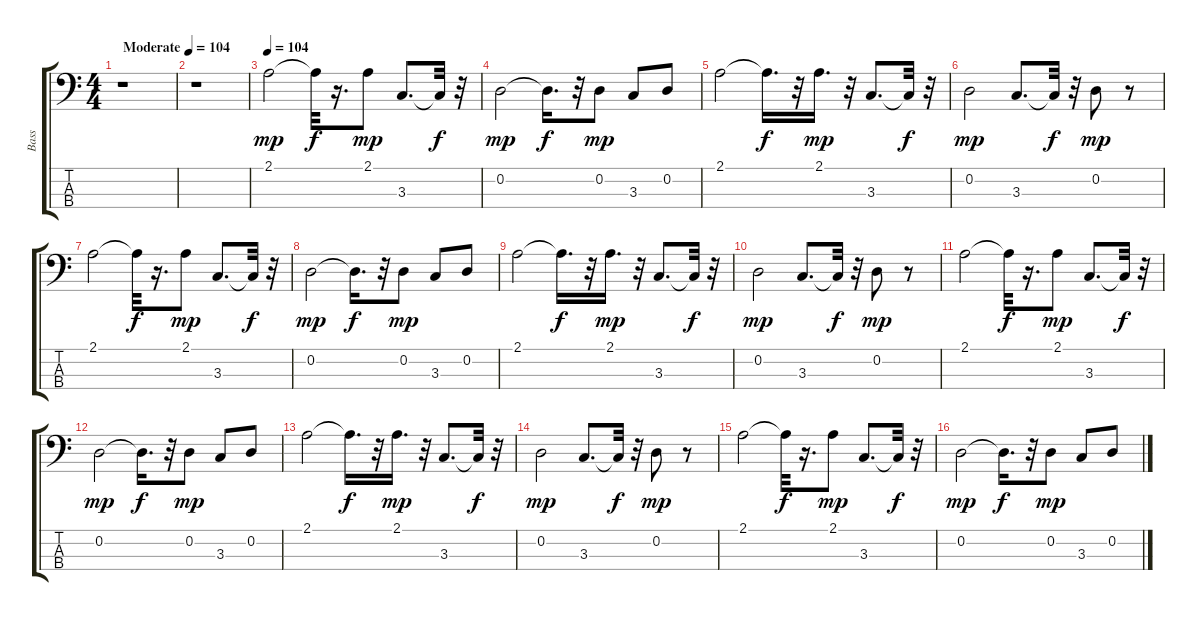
\track ("Bass" "Bass") {instrument acousticbass}
\staff {score tabs}
\tuning (G2 D2 A1 E1) {hide}
\ts (4 4)
\tempo (104 "Moderate")
\clef f4
\ks c
r.1{dy mp instrument acousticbass} |
r.1 |
\tempo 104
2.1.2 2.1{t}.32{dy f} r.16{d} 2.1.8{dy mp} 3.3.8{d} 3.3{t}.32{dy f} r.32 |
0.2.2{dy mp} 0.2{t}.16{d dy f} r.32 0.2.8{dy mp} 3.3.8 0.2.8 |
2.1.2 2.1{t}.16{d dy f} r.32 2.1.16{d dy mp} r.32 3.3.8{d} 3.3{t}.32{dy f} r.32 |
0.2.2{dy mp} 3.3.8{d} 3.3{t}.32{dy f} r.32 0.2.8{dy mp} r.8 |
2.1.2 2.1{t}.32{dy f} r.16{d} 2.1.8{dy mp} 3.3.8{d} 3.3{t}.32{dy f} r.32 |
0.2.2{dy mp} 0.2{t}.16{d dy f} r.32 0.2.8{dy mp} 3.3.8 0.2.8 |
2.1.2 2.1{t}.16{d dy f} r.32 2.1.16{d dy mp} r.32 3.3.8{d} 3.3{t}.32{dy f} r.32 |
0.2.2{dy mp} 3.3.8{d} 3.3{t}.32{dy f} r.32 0.2.8{dy mp} r.8 |
2.1.2 2.1{t}.32{dy f} r.16{d} 2.1.8{dy mp} 3.3.8{d} 3.3{t}.32{dy f} r.32 |
0.2.2{dy mp} 0.2{t}.16{d dy f} r.32 0.2.8{dy mp} 3.3.8 0.2.8 |
2.1.2 2.1{t}.16{d dy f} r.32 2.1.16{d dy mp} r.32 3.3.8{d} 3.3{t}.32{dy f} r.32 |
0.2.2{dy mp} 3.3.8{d} 3.3{t}.32{dy f} r.32 0.2.8{dy mp} r.8 |
2.1.2 2.1{t}.32{dy f} r.16{d} 2.1.8{dy mp} 3.3.8{d} 3.3{t}.32{dy f} r.32 |
0.2.2{dy mp} 0.2{t}.16{d dy f} r.32 0.2.8{dy mp} 3.3.8 0.2.8
